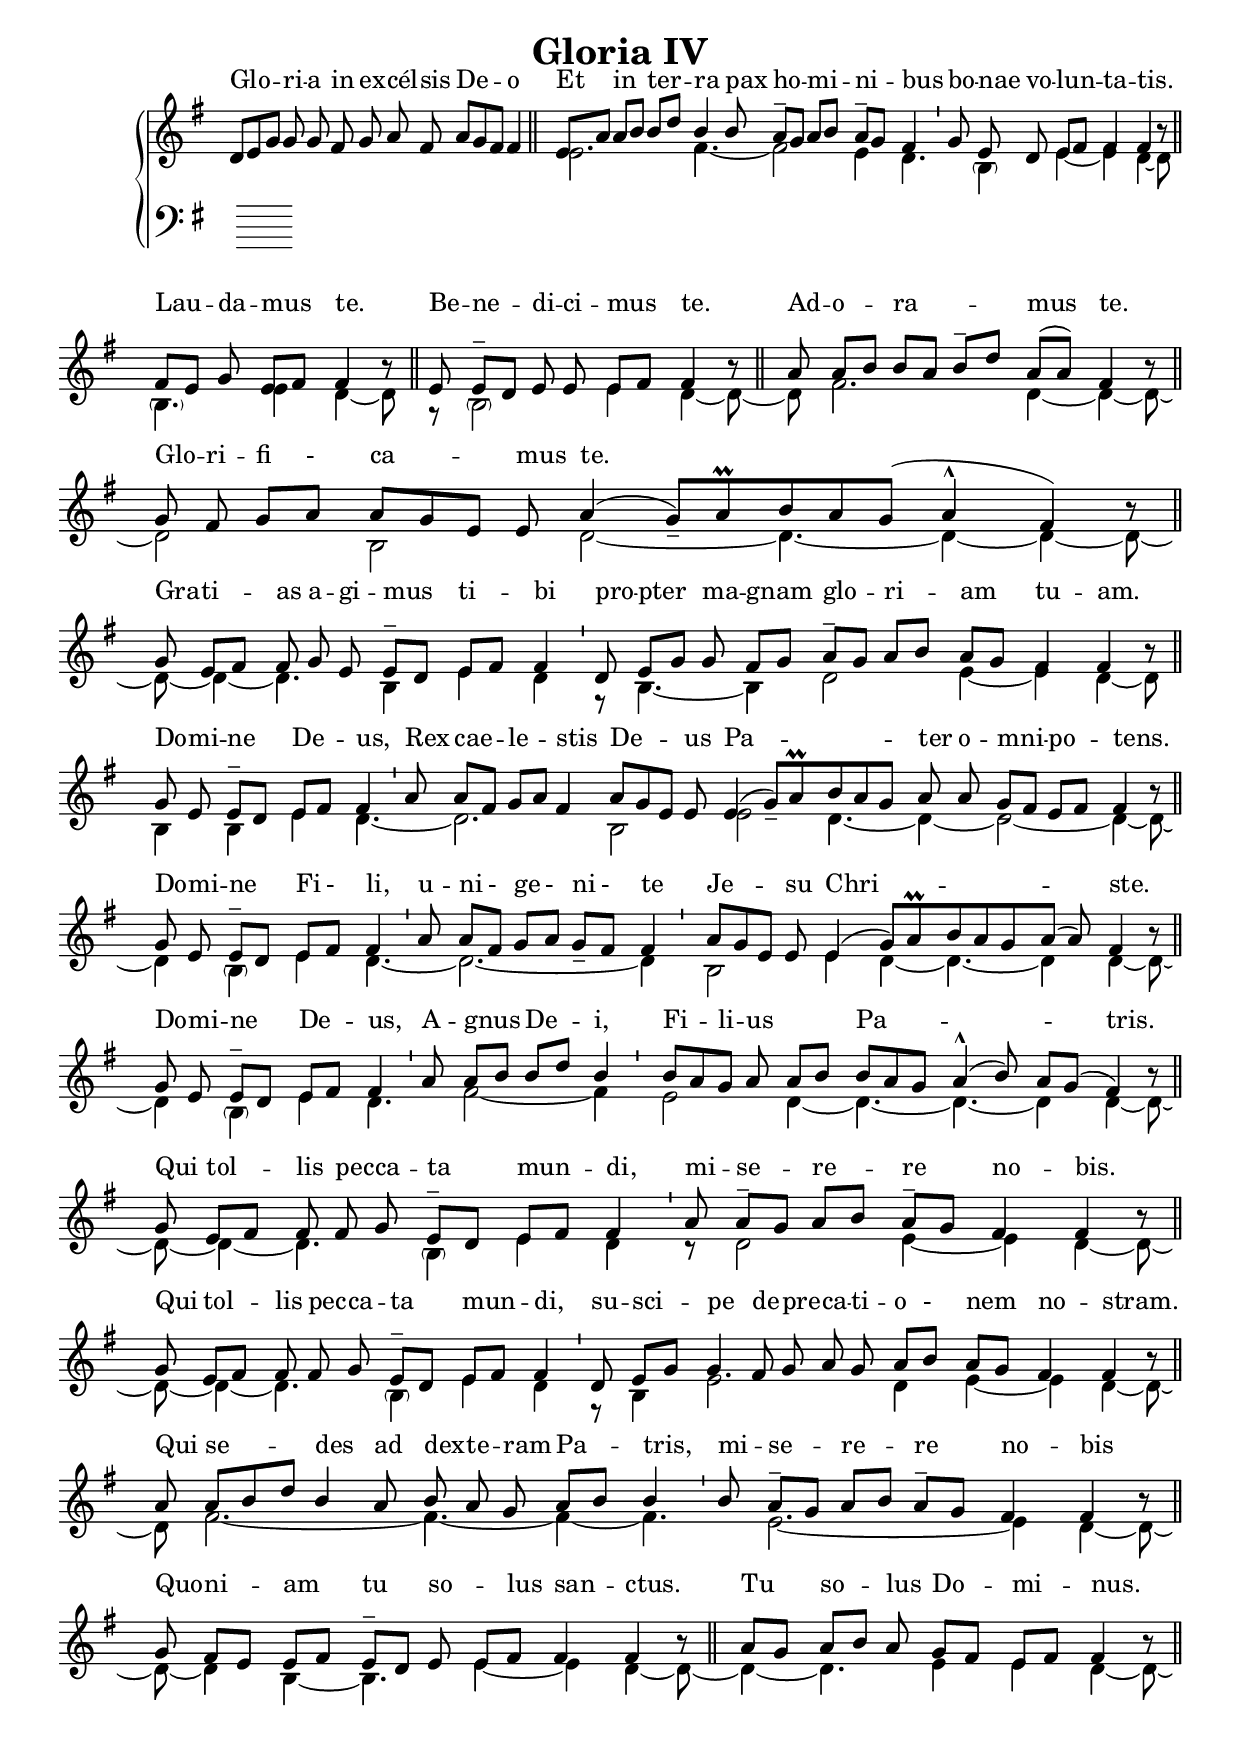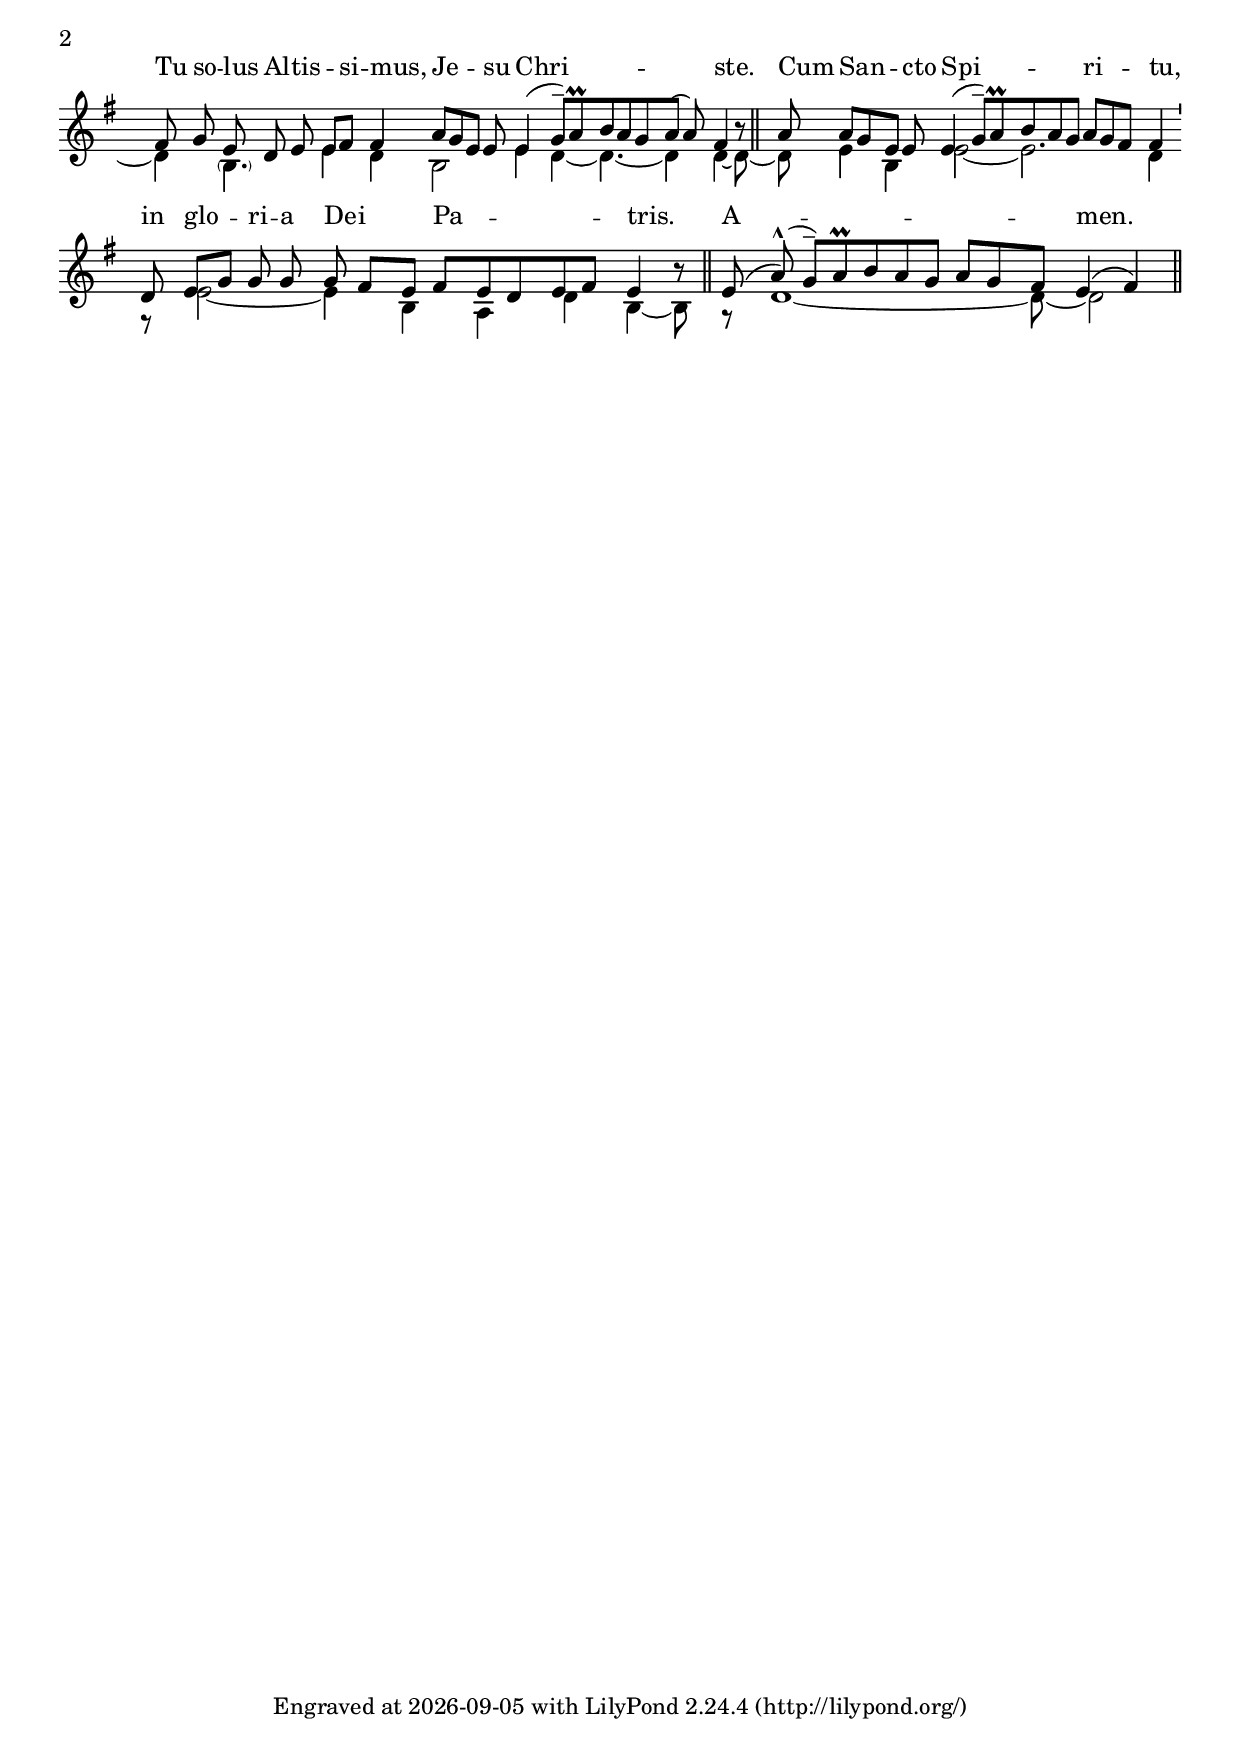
\version "2.18.2"
\include "english.ly"

\header {
  title = "Gloria IV"
  composer = ""
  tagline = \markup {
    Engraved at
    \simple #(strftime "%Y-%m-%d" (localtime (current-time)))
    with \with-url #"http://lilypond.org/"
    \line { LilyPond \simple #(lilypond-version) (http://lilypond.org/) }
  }
}

fusion = { \once \override NoteColumn.force-hshift = #1.9 }

lyricsOne = \lyricmode {
        Glo -- _ _ ri -- a in ex -- cél -- sis De -- _ _ o
        Et _ in _ ter -- _ ra pax ho -- _ mi -- _ ni -- _ bus
        bo -- nae vo -- lun -- _ ta -- tis.
        Lau -- _  da -- mus _ te.
        Be -- ne -- _ di -- ci -- mus _ te.
        Ad -- o -- _ ra -- _ _ _ mus _ te.
        Glo -- ri -- fi - ca -- _ _ mus te. _ _ _ _ _ _ _
        Gra -- ti -- _ as a -- gi -- mus _ ti -- _ bi
        pro -- pter _ ma -- gnam _ glo -- _ ri -- _ am _ tu -- am.
        Do -- mi -- ne _ De -- _ us,
        Rex cae -- _ le -- _ stis De -- _ _ us Pa -- _ _ _ _ _ ter o -- mni -- _ po -- _ tens.
        Do -- mi -- ne _ Fi - li, u -- ni - ge - ni - te
        Je --  _ _ su Chri -- _ _ _ _ _ _ _ ste.
        Do -- mi -- ne _ De -- _ us,
        A -- gnus _ De -- _ i,
        Fi -- _ li -- us _ _ Pa -- _ _ _ _ _ _ tris.
        Qui tol -- _ lis pec -- ca -- ta _ mun -- _ di,
        mi -- se -- _ re -- _ re _ no -- bis.
        Qui tol -- _ lis pec -- ca -- ta _ mun -- _ di,
        su -- sci -- _ pe de -- pre -- ca -- ti -- o - nem _ no -- stram.
        Qui se -- _ _ des ad dex -- te -- ram Pa -- _ tris, mi -- se -- _ re -- _ re _ no -- bis
        Quo -- ni -- _ am _ tu _ so -- _ lus san -- ctus.
        Tu _ so -- _ lus Do -- _ mi -- _ nus.
        Tu so -- lus Al -- tis -- _ si -- mus,
        Je -- _ _ su Chri -- _ _ _ _ _ _ _ ste.
        Cum San -- _ _ cto Spi -- _ _ _ _ _ ri -- _ _ tu,
        in glo -- _ ri -- a De -- i _ Pa -- _ _ _ _ tris.
        A -- _ _ _ _ _ _ _ _ _ men. _
}

rightOne = {
        d'8 [e' g'] g' g' fs' g' a' fs' a' [g' fs'] fs'4 \bar "||"
        
        e'8 [a'] a' [b'] b' [d''] b'4 b'8 a'^-- [g'] a' [b'] a'^-- [g'] fs'4 \bar "'"
        g'8 e' d' e' [fs'] fs'4 fs'4 r8 \bar "||"
        
        fs'8 [e'] g' e' [fs'] fs'4 r8 \bar "||"
        
        e'8 e'^-- [d'] e' e' e' [fs'] fs'4 r8 \bar "||"
        
        a'8 a' [b']  b' [a']  b'^-- [d''] a' ([a']) fs'4 r8 \bar "||"
        
        g'8 fs' g' [a'] a' [g' e'] e' a'4 (g'8--) [ a'^\prall b' a' g'] (a'4^^ fs') r8 \bar "||"
        
        g'8 e' [fs'] fs' g' e' e'^-- [d'] e' [fs'] fs'4 \bar "'"
        d'8 e' [g'] g' fs' [g'] a'^-- [g'] a' [b'] a' [g'] fs'4 fs' r8 \bar "||"
        
        g'8 e' e'^-- [d'] e' [fs'] fs'4 \bar "'"
        a'8 a' [fs'] g' [a'] fs'4 a'8 [g' e'] e' e'4 (g'8--) [a'^\prall b' a' g'] a' a' g'-- [fs'] e' [fs'] fs'4 r8 \bar "||"
        
        g'8 e' e'^-- [d'] e' [fs'] fs'4 \bar "'"
        a'8 a' [fs'] g' [a'] g'8-- [fs'] fs'4 \bar "'"
        a'8 [g' e'] e' e'4 (g'8--) [ a'^\prall b' a' g' a'] (a') fs'4 r8 \bar "||"
        
        g'8 e' e'^-- [d'] e' [fs'] fs'4 \bar "'"
        a'8 a' [b'] b' [d''] b'4 \bar "'"
        b'8 [a' g'] a'8 a'8 [b'] b' [a' g'] a'4^^ (b'8) a' [g'] (fs'4) r8 \bar "||"
        
        g'8 e' [fs'] fs' fs' g' e'^-- [d'] e' [fs'] fs'4 \bar "'"
        a'8 a'8^-- [g'] a' [b'] a'^-- [g'] fs'4 fs' r8 \bar "||"
        
        g'8 e' [fs'] fs' fs' g' e'^-- [d'] e' [fs'] fs'4 \bar "'"
        d'8 e' [g'] g'4 fs'8 g' a' g' a' [b'] a' [g'] fs'4 fs' r8 \bar "||"
        
        a'8 a' [b' d''] b'4 a'8 b' a' g' a' [b'] b'4 \bar "'"
        b'8 a'^-- [g'] a' [b'] a'8^-- [g'] fs'4 fs' r8 \bar "||"
        
        g'8 fs' [e'] e' [fs'] e'^-- [d'] e' e' [fs'] fs'4 fs' r8 \bar "||"
        
        a'8 [g'] a' [b'] a' g' [fs'] e' [fs'] fs'4 r8 \bar "||"
        
        fs'8 g' e' d' e' e' [fs'] fs'4 a'8 [ g' e'] e' e'4 (g'8^--) [a'^\prall b' a' g' a'] (a') fs'4 r8 \bar "||"
         
        a'8 a' [g' e'] e' e'4 (g'8^--) [a'^\prall b' a' g'] a' [g' fs'] fs'4 \bar "'"
        d'8 e' [g'] g' g' g' fs' [e'] fs' [e' d' e' fs'] e'4 r8 \bar "||"
        
        e' (a'^^) (g'^--) [a'^\prall b' a' g'] a' [g' fs'] e'4 (fs')\bar "||"
}

rightTwo = {
  \tieDown
  s1 s2 s4 
  
  \fusion e'2. fs'4.~fs'2 e'4 d'4. \parenthesize b4 e'4~e'4 d'4~d'8
  
  \parenthesize b4. \fusion  e'4 d'4~d'8
  
  r8 \parenthesize b2 e'4 d'4~d'8~
  
  d'8 fs'2. d'4~d'4~d'8~
  
  d'2 b2 d'2~d'4.~d'4~d'4~d'8~
  
  d'8~ \fusion d'4~d'4. b4 e'4 d'4 r8 b4.~b4 d'2 e'4~e'4 d'4~d'8
  
  b4 b4 e'4 d'4.~d'2. b2 \fusion e'2 d'4.~d'4~d'2~d'4~d'8~
  
  d'4 \parenthesize b4 e'4 d'4.~d'2.~d'4  b2 e'4 d'4~d'4.~d'4 d'4~d'8~
 
  d'4 \parenthesize b4 e'4 d'4. fs'2~fs'4 e'2 d'4~d'4.~d'4.~d'4 d'4~d'8~
  
  d'8~\fusion d'4~d'4. \parenthesize b4 e'4 d'4 r8 d'2 e'4~\fusion e'4 d'4~d'8~
  
  d'8~\fusion d'4~d'4. \parenthesize b4 e'4 d'4 r8 b4 e'2. d'4 e'4~\fusion e'4 d'4~d'8~
  
  d'8 fs'2.~fs'4.~fs'4~fs'4. e'2.~\fusion e'4 d'4~d'8~
  
  d'8~d'4 b4~b4. e'4~\fusion e'4 d'4~d'8~
  
  d'4~d'4. e'4 e'4 d'4~d'8~ 
  
  d'4 \parenthesize b4. e'4 d'4 b2 e'4 d'4~d'4.~d'4 d'4~d'8~
  
  d'8 e'4 b4 \fusion e'2~e'2. d'4 r8 \fusion e'2~e'4 b4 a4 \fusion d'4 b4~b8
  
  r8  d'1~ d'8~ \fusion d'2
}

leftOne = {
}

leftTwo = {
}

\score {
  <<
    % common
    % Force offset of colliding notes in chords:
    \override Score.NoteColumn #'force-hshift = #1.0
    % Allow fingerings inside the staff (configured from export options):
    \override Score.Fingering #'staff-padding = #'()

    \new PianoStaff <<
      %\set Staff.instrumentName = \markup { \center-column { "s " } }
      %\set Staff.midiInstrument = "church organ"
      %\set Score.skipBars = ##t
      %\set Staff.printKeyCancellation = ##f
      \cadenzaOn % pas de mesure

      \new Staff = "treble_staff" <<
        \key g \major
        \override Staff.TimeSignature #'stencil = ##f 

        \new Voice = "voice 2" {
          \override Voice.TextScript #'padding = #2.0
          \override MultiMeasureRest #'expand-limit = 1
          \override Stem #'direction = #UP % queue
          \override Slur #'direction = #UP % liaison
  
           \rightOne
        } % Voice
        
        \new Lyrics \with { alignAboveContext = #"treble_staff" } \lyricsto "voice 2" \lyricmode {
          \override LyricText #'self-alignment-X = #LEFT
          \set ignoreMelismata = ##t
          \lyricsOne
          \unset ignoreMelismata
        } % Lyrics 1
        
        \new Voice = "sol_accomp" {
          \override Stem #'direction = #DOWN % queue
          \override Slur #'direction = #DOWN % liaison        
          \rightTwo
        } % Voice
      >>
      
      \new Staff <<
        \clef bass
        \key g \major
        \override Staff.TimeSignature #'stencil = ##f 

        \new Voice = "voic" {
          \override Voice.TextScript #'padding = #2.0
          \override MultiMeasureRest #'expand-limit = 1
          \override Stem #'direction = #UP % queue
          \override Slur #'direction = #UP % liaison

          \leftOne
        } % Voice
        
        \new Voice = "fa_accomp" {
          \override Stem #'direction = #DOWN % queue
          \override Slur #'direction = #DOWN % liaison        
          \leftTwo
        } % Voice
      >>
    >>
  >>


  \layout {}
  \midi {
    \tempo 4 = 100
  }
}
